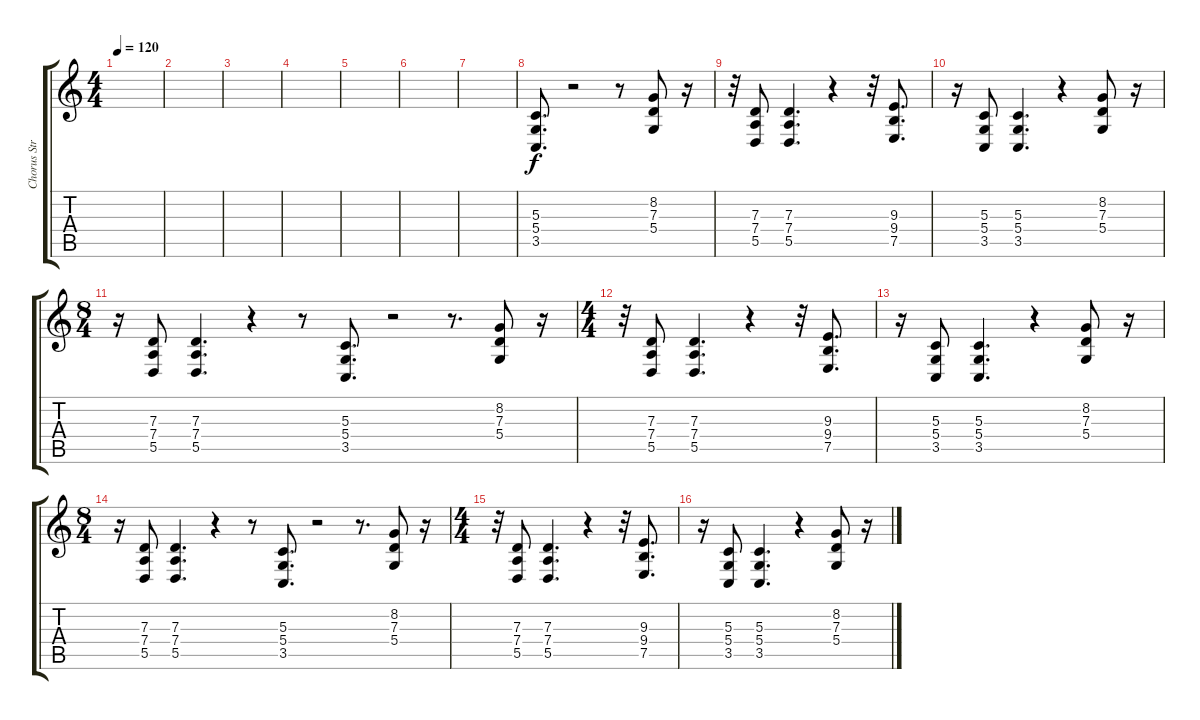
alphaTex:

\track ("Chorus Strings" "Chorus Str") {instrument synthstrings1}
\staff {score tabs}
\tuning (E4 B3 G3 D3 A2 E2) {hide}
\ts (4 4)
\tempo 120
\clef g2
\ks c
|
|
|
|
|
|
|
(5.3 5.4 3.5).8{d} r.2 r.8 (8.2 7.3 5.4).8 r.16 |
r.32 (7.3 7.4 5.5).8 (7.3 7.4 5.5).4{d} r.4 r.32 (9.3 9.4 7.5).8{d} |
r.16 (5.3 5.4 3.5).8 (5.3 5.4 3.5).4{d} r.4 (8.2 7.3 5.4).8 r.16 |
\ts (8 4)
r.16 (7.3 7.4 5.5).8 (7.3 7.4 5.5).4{d} r.4 r.8 (5.3 5.4 3.5).8{d} r.2 r.8{d} (8.2 7.3 5.4).8 r.16 |
\ts (4 4)
r.32 (7.3 7.4 5.5).8 (7.3 7.4 5.5).4{d} r.4 r.32 (9.3 9.4 7.5).8{d} |
r.16 (5.3 5.4 3.5).8 (5.3 5.4 3.5).4{d} r.4 (8.2 7.3 5.4).8 r.16 |
\ts (8 4)
r.16 (7.3 7.4 5.5).8 (7.3 7.4 5.5).4{d} r.4 r.8 (5.3 5.4 3.5).8{d} r.2 r.8{d} (8.2 7.3 5.4).8 r.16 |
\ts (4 4)
r.32 (7.3 7.4 5.5).8 (7.3 7.4 5.5).4{d} r.4 r.32 (9.3 9.4 7.5).8{d} |
r.16 (5.3 5.4 3.5).8 (5.3 5.4 3.5).4{d} r.4 (8.2 7.3 5.4).8 r.16
